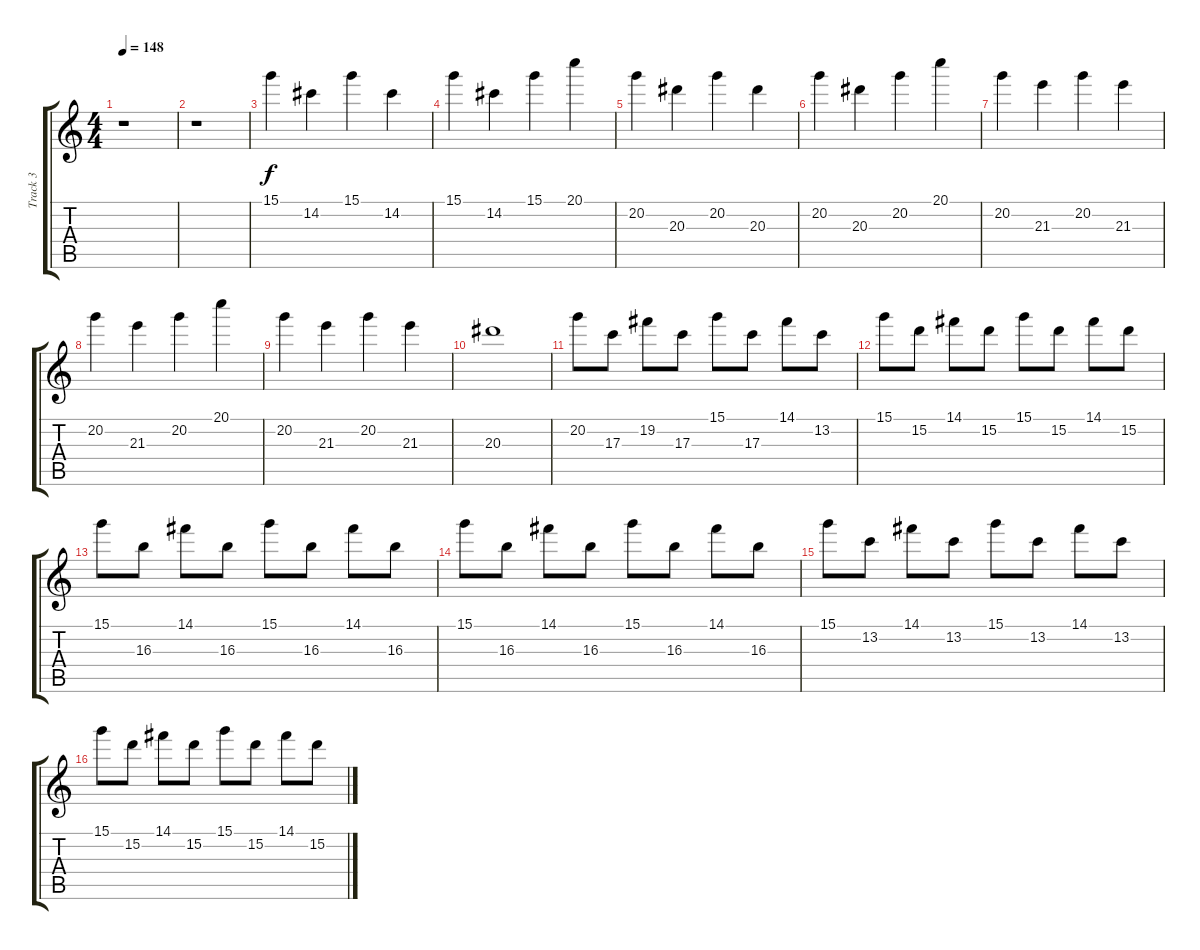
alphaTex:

\track ("Track 3" "Track 3") {instrument electricguitarclean}
\staff {score tabs}
\tuning (E4 B3 G3 D3 A2 E2) {hide}
\ts (4 4)
\tempo 148
\clef g2
\ks c
r.1{dy f} |
r.1 |
15.1.4 14.2.4 15.1.4 14.2.4 |
15.1.4 14.2.4 15.1.4 20.1.4 |
20.2.4 20.3.4 20.2.4 20.3.4 |
20.2.4 20.3.4 20.2.4 20.1.4 |
20.2.4 21.3.4 20.2.4 21.3.4 |
20.2.4 21.3.4 20.2.4 20.1.4 |
20.2.4 21.3.4 20.2.4 21.3.4 |
20.3.1 |
20.2.8 17.3.8 19.2.8 17.3.8 15.1.8 17.3.8 14.1.8 13.2.8 |
15.1.8 15.2.8 14.1.8 15.2.8 15.1.8 15.2.8 14.1.8 15.2.8 |
15.1.8 16.3.8 14.1.8 16.3.8 15.1.8 16.3.8 14.1.8 16.3.8 |
15.1.8 16.3.8 14.1.8 16.3.8 15.1.8 16.3.8 14.1.8 16.3.8 |
15.1.8 13.2.8 14.1.8 13.2.8 15.1.8 13.2.8 14.1.8 13.2.8 |
15.1.8 15.2.8 14.1.8 15.2.8 15.1.8 15.2.8 14.1.8 15.2.8
